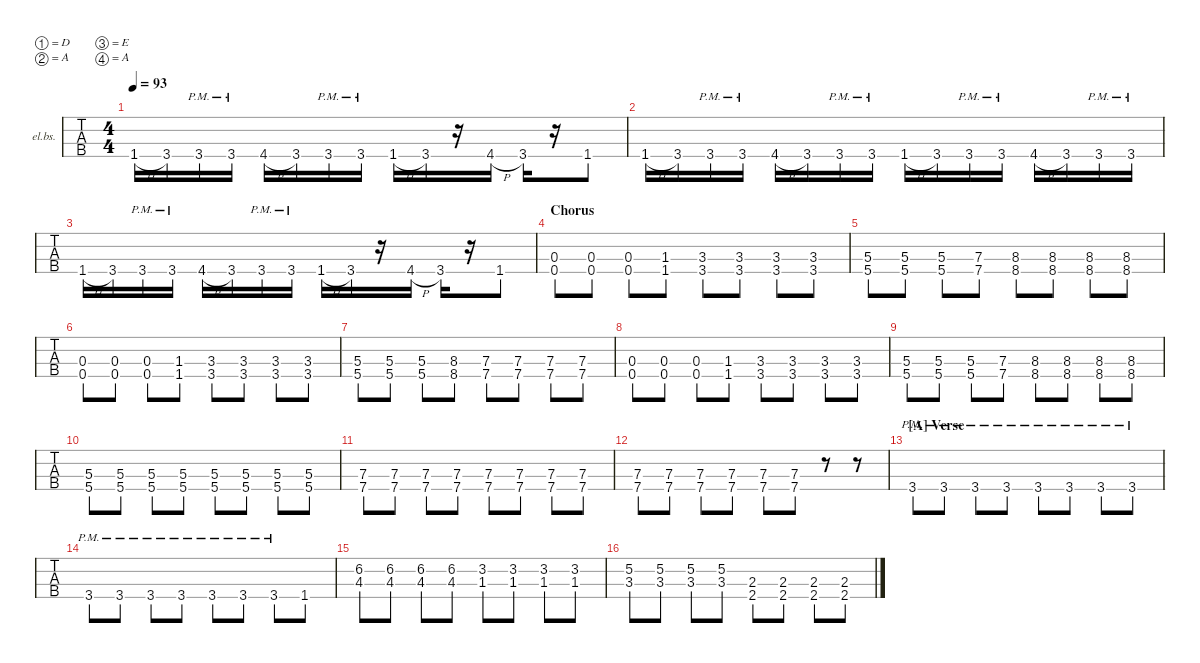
\defaultSystemsLayout 4
\hideDynamics
\bracketExtendMode nobrackets
\firstSystemTrackNameOrientation horizontal
\otherSystemsTrackNameOrientation horizontal
\track ("Electric Bass" "el.bs.") {solo instrument electricbassfinger}
\staff {tabs}
\tuning (D3 A2 E2 A1)
\ts (4 4)
\scale
1.09129
\tempo 93
\accidentals auto
\clef f4
\ottava regular
\simile none
\ks c
1.4{h acc #}.16{dy f} 3.4.16 3.4{pm}.16 3.4{pm}.16 4.4{h acc #}.16 3.4.16 3.4{pm}.16 3.4{pm}.16 1.4{h acc #}.16 3.4.16 r.16 4.4{h acc #}.16 3.4.16 r.16 1.4{acc #}.8 |
\scale
0.969568 1.4{h acc #}.16 3.4.16 3.4{pm}.16 3.4{pm}.16 4.4{h acc #}.16 3.4.16 3.4{pm}.16 3.4{pm}.16 1.4{h acc #}.16 3.4.16 3.4{pm}.16 3.4{pm}.16 4.4{h acc #}.16 3.4.16 3.4{pm}.16 3.4{pm}.16 |
\scale
0.969568 1.4{h acc #}.16 3.4.16 3.4{pm}.16 3.4{pm}.16 4.4{h acc #}.16 3.4.16 3.4{pm}.16 3.4{pm}.16 1.4{h acc #}.16 3.4.16 r.16 4.4{h acc #}.16 3.4.16 r.16 1.4{acc #}.8 |
\section ("" "Chorus")
\scale
1.09129 (0.3 0.4).8 (0.3 0.4).8 (0.3 0.4).8 (1.3 1.4{acc #}).8 (3.3 3.4).8 (3.3 3.4).8 (3.3 3.4).8 (3.3 3.4).8 |
\scale
0.969568 (5.3 5.4).8 (5.3 5.4).8 (5.3 5.4).8 (7.3 7.4).8 (8.3 8.4).8 (8.3 8.4).8 (8.3 8.4).8 (8.3 8.4).8 |
\scale
0.969568 (0.3 0.4).8 (0.3 0.4).8 (0.3 0.4).8 (1.3 1.4{acc #}).8 (3.3 3.4).8 (3.3 3.4).8 (3.3 3.4).8 (3.3 3.4).8 |
\scale
0.969568 (5.3 5.4).8 (5.3 5.4).8 (5.3 5.4).8 (8.3 8.4).8 (7.3 7.4).8 (7.3 7.4).8 (7.3 7.4).8 (7.3 7.4).8 |
\scale
1.09129 (0.3 0.4).8 (0.3 0.4).8 (0.3 0.4).8 (1.3 1.4{acc #}).8 (3.3 3.4).8 (3.3 3.4).8 (3.3 3.4).8 (3.3 3.4).8 |
\scale
0.969568 (5.3 5.4).8 (5.3 5.4).8 (5.3 5.4).8 (7.3 7.4).8 (8.3 8.4).8 (8.3 8.4).8 (8.3 8.4).8 (8.3 8.4).8 |
\scale
0.969568 (5.3 5.4).8 (5.3 5.4).8 (5.3 5.4).8 (5.3 5.4).8 (5.3 5.4).8 (5.3 5.4).8 (5.3 5.4).8 (5.3 5.4).8 |
\scale
0.969568 (7.3 7.4).8 (7.3 7.4).8 (7.3 7.4).8 (7.3 7.4).8 (7.3 7.4).8 (7.3 7.4).8 (7.3 7.4).8 (7.3 7.4).8 |
\scale
1.10182 (7.3 7.4).8 (7.3 7.4).8 (7.3 7.4).8 (7.3 7.4).8 (7.3 7.4).8 (7.3 7.4).8 r.8 r.8 |
\section ("A" "Verse")
\scale
0.980095 3.4{pm}.8 3.4{pm}.8 3.4{pm}.8 3.4{pm}.8 3.4{pm}.8 3.4{pm}.8 3.4{pm}.8 3.4{pm}.8 |
\scale
0.980095 3.4{pm}.8 3.4{pm}.8 3.4{pm}.8 3.4{pm}.8 3.4{pm}.8 3.4{pm}.8 3.4{pm}.8 1.4{acc #}.8 |
\scale
0.937989 (6.2{acc #} 4.3{acc #}).8 (6.2{acc #} 4.3{acc #}).8 (6.2{acc #} 4.3{acc #}).8 (6.2{acc #} 4.3{acc #}).8 (3.2 1.3).8 (3.2 1.3).8 (3.2 1.3).8 (3.2 1.3).8 |
\scale
1.11235 (5.2 3.3).8 (5.2 3.3).8 (5.2 3.3).8 (5.2 3.3).8 (2.3{acc #} 2.4).8 (2.3{acc #} 2.4).8 (2.3{acc #} 2.4).8 (2.3{acc #} 2.4).8
